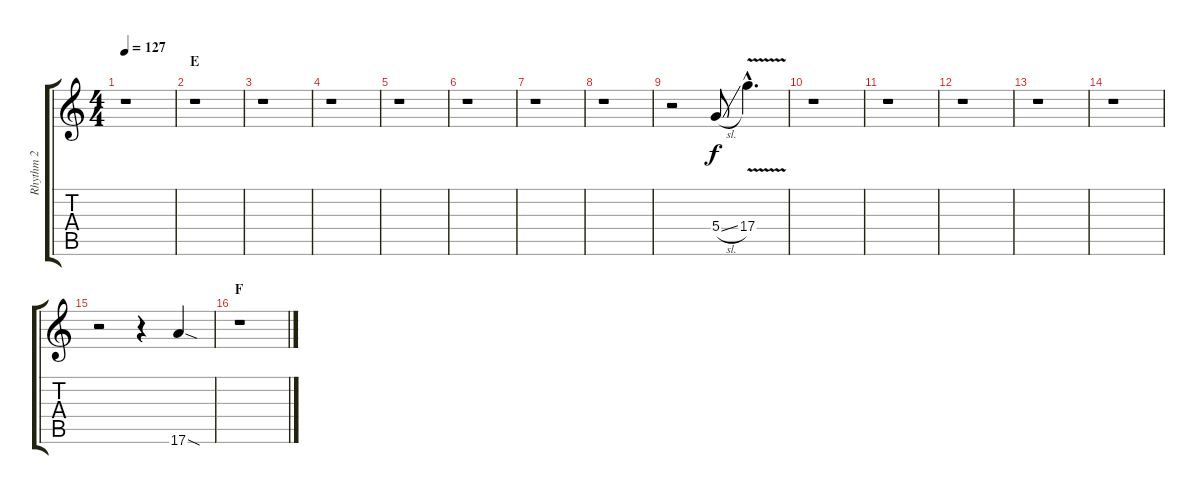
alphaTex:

\track ("Rhythm 2" "Rhythm 2") {instrument distortionguitar}
\staff {score tabs}
\tuning (E4 B3 G3 D3 A2 E2) {hide}
\ts (4 4)
\tempo 127
\clef g2
\ks c
r.1{dy f} |
\section ("" "E")
r.1 |
r.1 |
r.1 |
r.1 |
r.1 |
r.1 |
r.1 |
r.2 5.4{sl}.8 17.4{v hac}.4{d} |
r.1 |
r.1 |
r.1 |
r.1 |
r.1 |
r.2 r.4 17.6{sod}.4 |
\section ("" "F")
r.1
